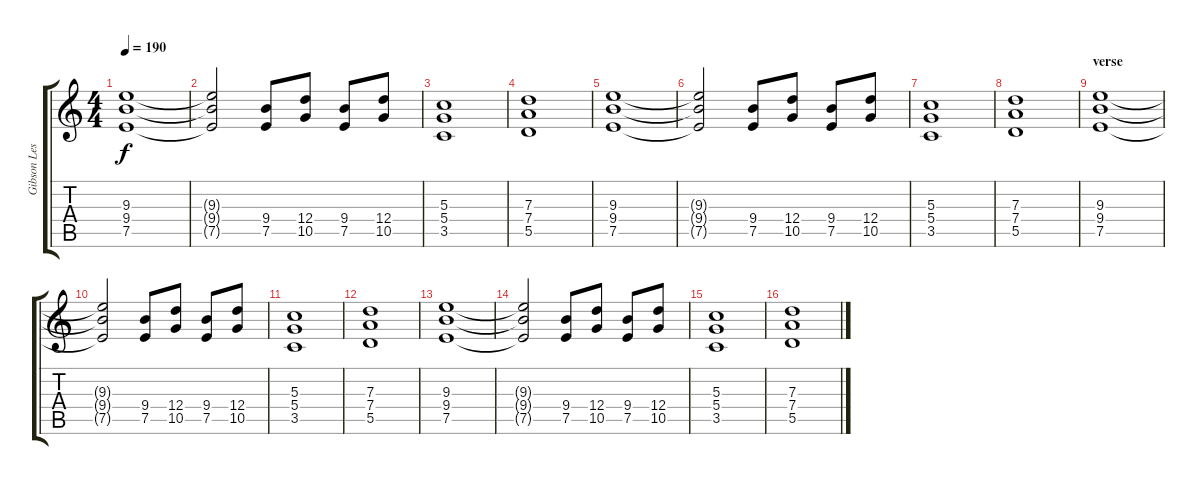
\track ("Gibson Les Paul '92 Gold" "Gibson Les") {instrument overdrivenguitar}
\staff {score tabs}
\tuning (E4 B3 G3 D3 A2 E2) {hide}
\ts (4 4)
\tempo 190
\clef g2
\ks c
(9.3 9.4 7.5).1{dy f} |
(9.3{t} 9.4{t} 7.5{t}).2 (9.4 7.5).8 (12.4 10.5).8 (9.4 7.5).8 (12.4 10.5).8 |
(5.3 5.4 3.5).1 |
(7.3 7.4 5.5).1 |
(9.3 9.4 7.5).1 |
(9.3{t} 9.4{t} 7.5{t}).2 (9.4 7.5).8 (12.4 10.5).8 (9.4 7.5).8 (12.4 10.5).8 |
(5.3 5.4 3.5).1 |
(7.3 7.4 5.5).1 |
\section ("" "verse")
(9.3 9.4 7.5).1 |
(9.3{t} 9.4{t} 7.5{t}).2 (9.4 7.5).8 (12.4 10.5).8 (9.4 7.5).8 (12.4 10.5).8 |
(5.3 5.4 3.5).1 |
(7.3 7.4 5.5).1 |
(9.3 9.4 7.5).1 |
(9.3{t} 9.4{t} 7.5{t}).2 (9.4 7.5).8 (12.4 10.5).8 (9.4 7.5).8 (12.4 10.5).8 |
(5.3 5.4 3.5).1 |
(7.3 7.4 5.5).1
